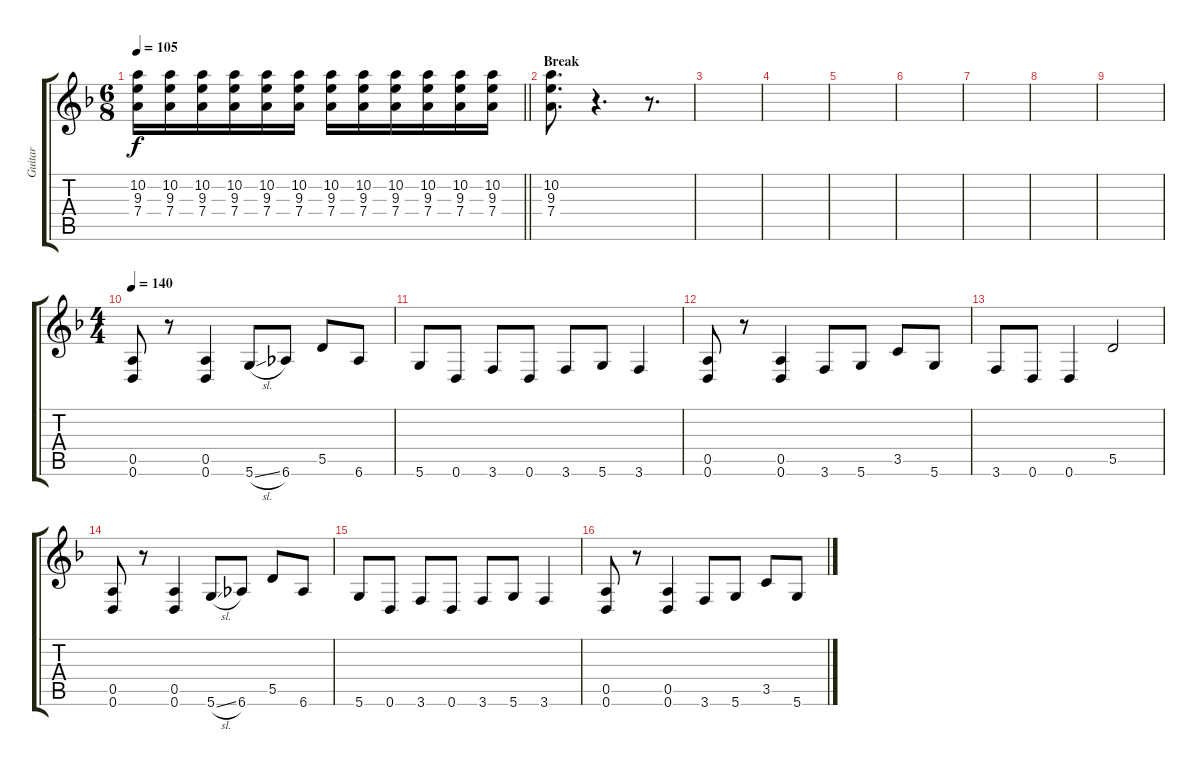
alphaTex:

\track ("Guitar" "Guitar") {instrument distortionguitar}
\staff {score tabs}
\tuning (E4 B3 G3 D3 A2 D2) {hide}
\ts (6 8)
\tempo 105
\clef g2
\barLineRight lightlight
\ks dminor
(10.2 9.3 7.4).16{dy f} (10.2 9.3 7.4).16 (10.2 9.3 7.4).16 (10.2 9.3 7.4).16 (10.2 9.3 7.4).16 (10.2 9.3 7.4).16 (10.2 9.3 7.4).16 (10.2 9.3 7.4).16 (10.2 9.3 7.4).16 (10.2 9.3 7.4).16 (10.2 9.3 7.4).16 (10.2 9.3 7.4).16 |
\section ("" "Break")
(10.2 9.3 7.4).8{d} r.4{d} r.8{d} |
|
|
|
|
|
|
|
\ts (4 4)
\tempo 140
(0.5 0.6).8 r.8 (0.5 0.6).4 5.6{sl}.8{balance 15} 6.6.8 5.5.8 6.6.8 |
5.6.8 0.6.8 3.6.8 0.6.8 3.6.8 5.6.8 3.6.4 |
(0.5 0.6).8{balance 8} r.8 (0.5 0.6).4 3.6.8{balance 15} 5.6.8 3.5.8 5.6.8 |
3.6.8 0.6.8 0.6.4 5.5.2 |
(0.5 0.6).8{balance 8} r.8 (0.5 0.6).4 5.6{sl}.8{balance 15} 6.6.8 5.5.8 6.6.8 |
5.6.8 0.6.8 3.6.8 0.6.8 3.6.8 5.6.8 3.6.4 |
(0.5 0.6).8{balance 8} r.8 (0.5 0.6).4 3.6.8{balance 15} 5.6.8 3.5.8 5.6.8
